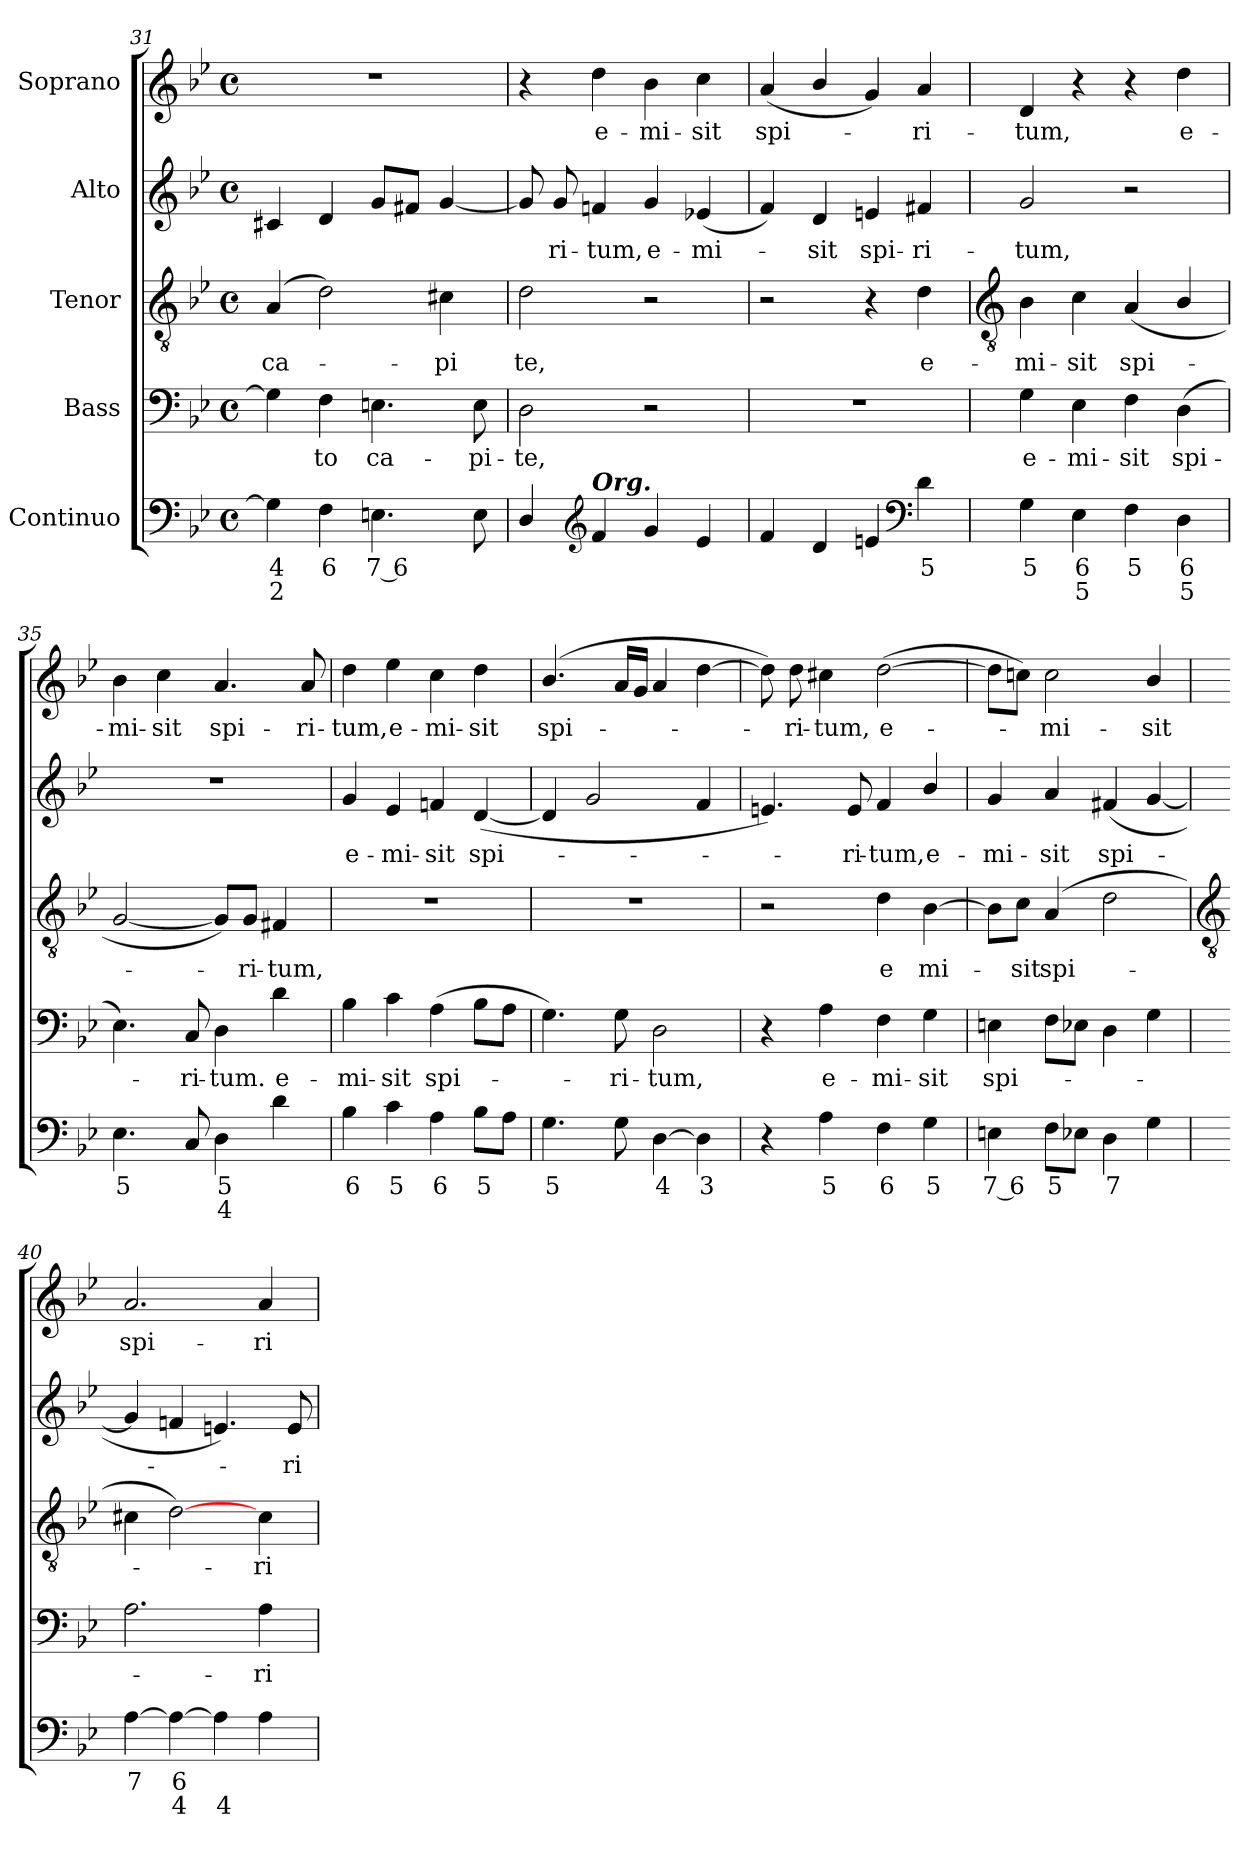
**kern	**text	**text	**kern	**text	**kern	**text	**kern	**text	**kern	**text
*part5	*part5	*part5	*part4	*part4	*part3	*part3	*part2	*part2	*part1	*part1
*staff5	*staff5	*staff5	*staff4	*staff4	*staff3	*staff3	*staff2	*staff2	*staff1	*staff1
*I"Continuo	*	*	*I"Bass	*	*I"Tenor	*	*I"Alto	*	*I"Soprano	*
*clefF4	*	*	*clefF4	*	*clefGv2	*	*clefG2	*	*clefG2	*
*k[b-e-]	*	*	*k[b-e-]	*	*k[b-e-]	*	*k[b-e-]	*	*k[b-e-]	*
*B-:	*	*	*B-:	*	*B-:	*	*B-:	*	*B-:	*
*M4/4	*	*	*M4/4	*	*M4/4	*	*M4/4	*	*M4/4	*
*met(c)	*	*	*met(c)	*	*met(c)	*	*met(c)	*	*met(c)	*
=31	=31	=31	=31	=31	=31	=31	=31	=31	=31	=31
!	!LO:LY:b	!LO:LY:b	!	!	!	!LO:LY:b	!	!	!	!
4G\]	4	2	4G]	.	(4A	ca-	4c#X	.	1r	.
!	!LO:LY:b	!	!	!LO:LY:b	!	!	!	!	!	!
4F\	6	.	4F	to	2d)	.	4d	.	.	.
!	!LO:LY:b	!	!	!LO:LY:b	!	!	!	!	!	!
4.En\	7 6	.	4.En	ca-	.	.	8gL	.	.	.
.	.	.	.	.	.	.	8f#XJ	.	.	.
!	!	!	!	!	!	!LO:LY:b	!	!	!	!
.	.	.	.	.	4c#X\	pi	[4g	.	.	.
!	!	!	!	!LO:LY:b	!	!	!	!	!	!
8E\	.	.	8E	-pi-	.	.	.	.	.	.
=32	=32	=32	=32	=32	=32	=32	=32	=32	=32	=32
!	!	!	!	!LO:LY:b	!	!LO:LY:b	!	!	!	!
4D/	.	.	2D\	-te,	2d\	te,	8g]	.	4r	.
!	!	!	!	!	!	!	!	!LO:LY:b	!	!
.	.	.	.	.	.	.	8g	ri-	.	.
*clefG2	*	*	*	*	*	*	*	*	*	*
!LO:TX:a:Bi:t=Org.	!	!	!	!	!	!	!	!	!	!
!	!	!	!	!	!	!	!	!LO:LY:b	!	!LO:LY:b
4f	.	.	.	.	.	.	4fn	-tum,	4dd\	e-
!	!	!	!	!	!	!	!	!LO:LY:b	!	!LO:LY:b
4g	.	.	2r	.	2r	.	4g	e-	4b-\	-mi-
!	!	!	!	!	!	!	!	!LO:LY:b	!	!LO:LY:b
4e-	.	.	.	.	.	.	(<4e-X	-mi-	4cc\	-sit
=33	=33	=33	=33	=33	=33	=33	=33	=33	=33	=33
!	!	!	!	!	!	!	!	!	!	!LO:LY:b
4f	.	.	1r	.	2r	.	4f)	.	(<4a	spi-
!	!	!	!	!	!	!	!	!LO:LY:b	!	!
4d	.	.	.	.	.	.	4d	sit	4b-/	.
!	!	!	!	!	!	!	!	!LO:LY:b	!	!
4en	.	.	.	.	4r	.	4en	spi-	4g)	.
*clefF4	*	*	*	*	*	*	*	*	*	*
!	!LO:LY:b	!	!	!	!	!LO:LY:b	!	!LO:LY:b	!	!LO:LY:b
4d\	5	.	.	.	4d\	e-	4f#X	-ri-	4a	ri-
!!LO:LB:g=z
=34	=34	=34	=34	=34	=34	=34	=34	=34	=34	=34
*	*	*	*	*	*clefGv2	*	*	*	*	*
!	!LO:LY:b	!	!	!LO:LY:b	!	!LO:LY:b	!	!LO:LY:b	!	!LO:LY:b
4G\	5	.	4G	e-	4B-\	-mi-	2g	-tum,	4d	-tum,
!	!LO:LY:b	!LO:LY:b	!	!LO:LY:b	!	!LO:LY:b	!	!	!	!
4E-\	6	5	4E-	-mi-	4c\	-sit	.	.	4r	.
!	!LO:LY:b	!	!	!LO:LY:b	!	!LO:LY:b	!	!	!	!
4F\	5	.	4F	sit	(<4A	spi-	2r	.	4r	.
!	!LO:LY:b	!LO:LY:b	!	!LO:LY:b	!	!	!	!	!	!LO:LY:b
4D\	6	5	(>4D	spi-	4B-/	.	.	.	4dd\	e-
=35	=35	=35	=35	=35	=35	=35	=35	=35	=35	=35
!	!LO:LY:b	!	!	!	!	!	!	!	!	!LO:LY:b
4.E-\	5	.	4.E-)	.	[2G	.	1r	.	4b-	-mi-
!	!	!	!	!	!	!	!	!	!	!LO:LY:b
.	.	.	.	.	.	.	.	.	4cc	-sit
!	!	!	!	!LO:LY:b	!	!	!	!	!	!
8C	.	.	8C	ri-	.	.	.	.	.	.
!	!LO:LY:b	!LO:LY:b	!	!LO:LY:b	!	!	!	!	!	!LO:LY:b
4D\	5	4	4D	-tum.	8G/L])	.	.	.	4.a	spi-
!	!	!	!	!	!	!LO:LY:b	!	!	!	!
.	.	.	.	.	8G/J	ri-	.	.	.	.
!	!	!	!	!LO:LY:b	!	!LO:LY:b	!	!	!	!
4d\	.	.	4d	e-	4F#X	-tum,	.	.	.	.
!	!	!	!	!	!	!	!	!	!	!LO:LY:b
.	.	.	.	.	.	.	.	.	8a	-ri-
=36	=36	=36	=36	=36	=36	=36	=36	=36	=36	=36
!	!LO:LY:b	!	!	!LO:LY:b	!	!	!	!LO:LY:b	!	!LO:LY:b
4B-\	6	.	4B-	-mi-	1r	.	4g	e-	4dd	-tum,
!	!LO:LY:b	!	!	!LO:LY:b	!	!	!	!LO:LY:b	!	!LO:LY:b
4c\	5	.	4c	-sit	.	.	4e-	-mi-	4ee-	e-
!	!LO:LY:b	!	!	!LO:LY:b	!	!	!	!LO:LY:b	!	!LO:LY:b
4A\	6	.	(>4A	spi-	.	.	4fn	-sit	4cc	-mi-
!	!LO:LY:b	!	!	!	!	!	!	!LO:LY:b	!	!LO:LY:b
8B-\L	5	.	8B-L	.	.	.	(<[4d	spi-	4dd	-sit
8A\J	.	.	8AJ	.	.	.	.	.	.	.
=37	=37	=37	=37	=37	=37	=37	=37	=37	=37	=37
!	!LO:LY:b	!	!	!	!	!	!	!	!	!LO:LY:b
4.G\	5	.	4.G)	.	1r	.	4d]	.	(<4.b-/	spi-
.	.	.	.	.	.	.	2g	.	.	.
!	!	!	!	!LO:LY:b	!	!	!	!	!	!
8G\	.	.	8G	ri-	.	.	.	.	16aLL	.
.	.	.	.	.	.	.	.	.	16gJJ	.
!	!LO:LY:b	!	!	!LO:LY:b	!	!	!	!	!	!
[4D\	4	.	2D	-tum,	.	.	.	.	4a	.
!	!LO:LY:b	!	!	!	!	!	!	!	!	!
4D]	3	.	.	.	.	.	4f	.	[4dd	.
=38	=38	=38	=38	=38	=38	=38	=38	=38	=38	=38
4r	.	.	4r	.	2r	.	4.en)	.	8dd])	.
!	!	!	!	!	!	!	!	!	!	!LO:LY:b
.	.	.	.	.	.	.	.	.	8dd	ri-
!	!LO:LY:b	!	!	!LO:LY:b	!	!	!	!	!	!LO:LY:b
4A\	5	.	4A	e-	.	.	.	.	4cc#X	-tum,
!	!	!	!	!	!	!	!	!LO:LY:b	!	!
.	.	.	.	.	.	.	8e	ri-	.	.
!	!LO:LY:b	!	!	!LO:LY:b	!	!LO:LY:b	!	!LO:LY:b	!	!LO:LY:b
4F\	6	.	4F	-mi-	4d	e	4f	-tum,	(>[2dd	e-
!	!LO:LY:b	!	!	!LO:LY:b	!	!LO:LY:b	!	!LO:LY:b	!	!
4G\	5	.	4G	-sit	[4B-	mi-	4b-/	e-	.	.
=39	=39	=39	=39	=39	=39	=39	=39	=39	=39	=39
!	!LO:LY:b	!	!	!LO:LY:b	!	!	!	!LO:LY:b	!	!
4En\	7 6	.	4En	spi-	8B-\L]	.	4g	-mi-	8ddL]	.
!	!	!	!	!	!	!LO:LY:b	!	!	!	!
.	.	.	.	.	8c\J	sit	.	.	8ccnJ)	.
!	!LO:LY:b	!	!	!	!	!LO:LY:b	!	!LO:LY:b	!	!LO:LY:b
8F\L	5	.	8FL	.	(>4A	spi-	4a	-sit	2cc	mi-
8E-XJ	.	.	8E-XJ	.	.	.	.	.	.	.
!	!LO:LY:b	!	!	!	!	!	!	!LO:LY:b	!	!
4D\	7	.	4D	.	2d	.	(<4f#X	spi-	.	.
!	!	!	!	!	!	!	!	!	!	!LO:LY:b
4G\	.	.	4G	.	.	.	[4g	.	4b-/	-sit
!!LO:LB:g=z
=40	=40	=40	=40	=40	=40	=40	=40	=40	=40	=40
*	*	*	*	*	*clefGv2	*	*	*	*	*
!	!LO:LY:b	!	!	!	!	!	!	!	!	!LO:LY:b
[4A\	7	.	2.A	.	4c#X	.	4g]	.	2.a	spi-
!	!LO:LY:b	!LO:LY:b	!	!	!	!	!	!	!	!
4A_	6	4	.	.	[2d)	.	4fn	.	.	.
!	!	!LO:LY:b	!	!	!	!	!	!	!	!
4A]	.	4	.	.	.	.	4.en)	.	.	.
!	!	!	!	!LO:LY:b	!	!LO:LY:b	!	!	!	!LO:LY:b
4A\	.	.	4A	ri-	4c#	ri-	.	.	4a	-ri-
!	!	!	!	!	!	!	!	!LO:LY:b	!	!
.	.	.	.	.	.	.	8e	ri-	.	.
=	=	=	=	=	=	=	=	=	=	=
*-	*-	*-	*-	*-	*-	*-	*-	*-	*-	*-
